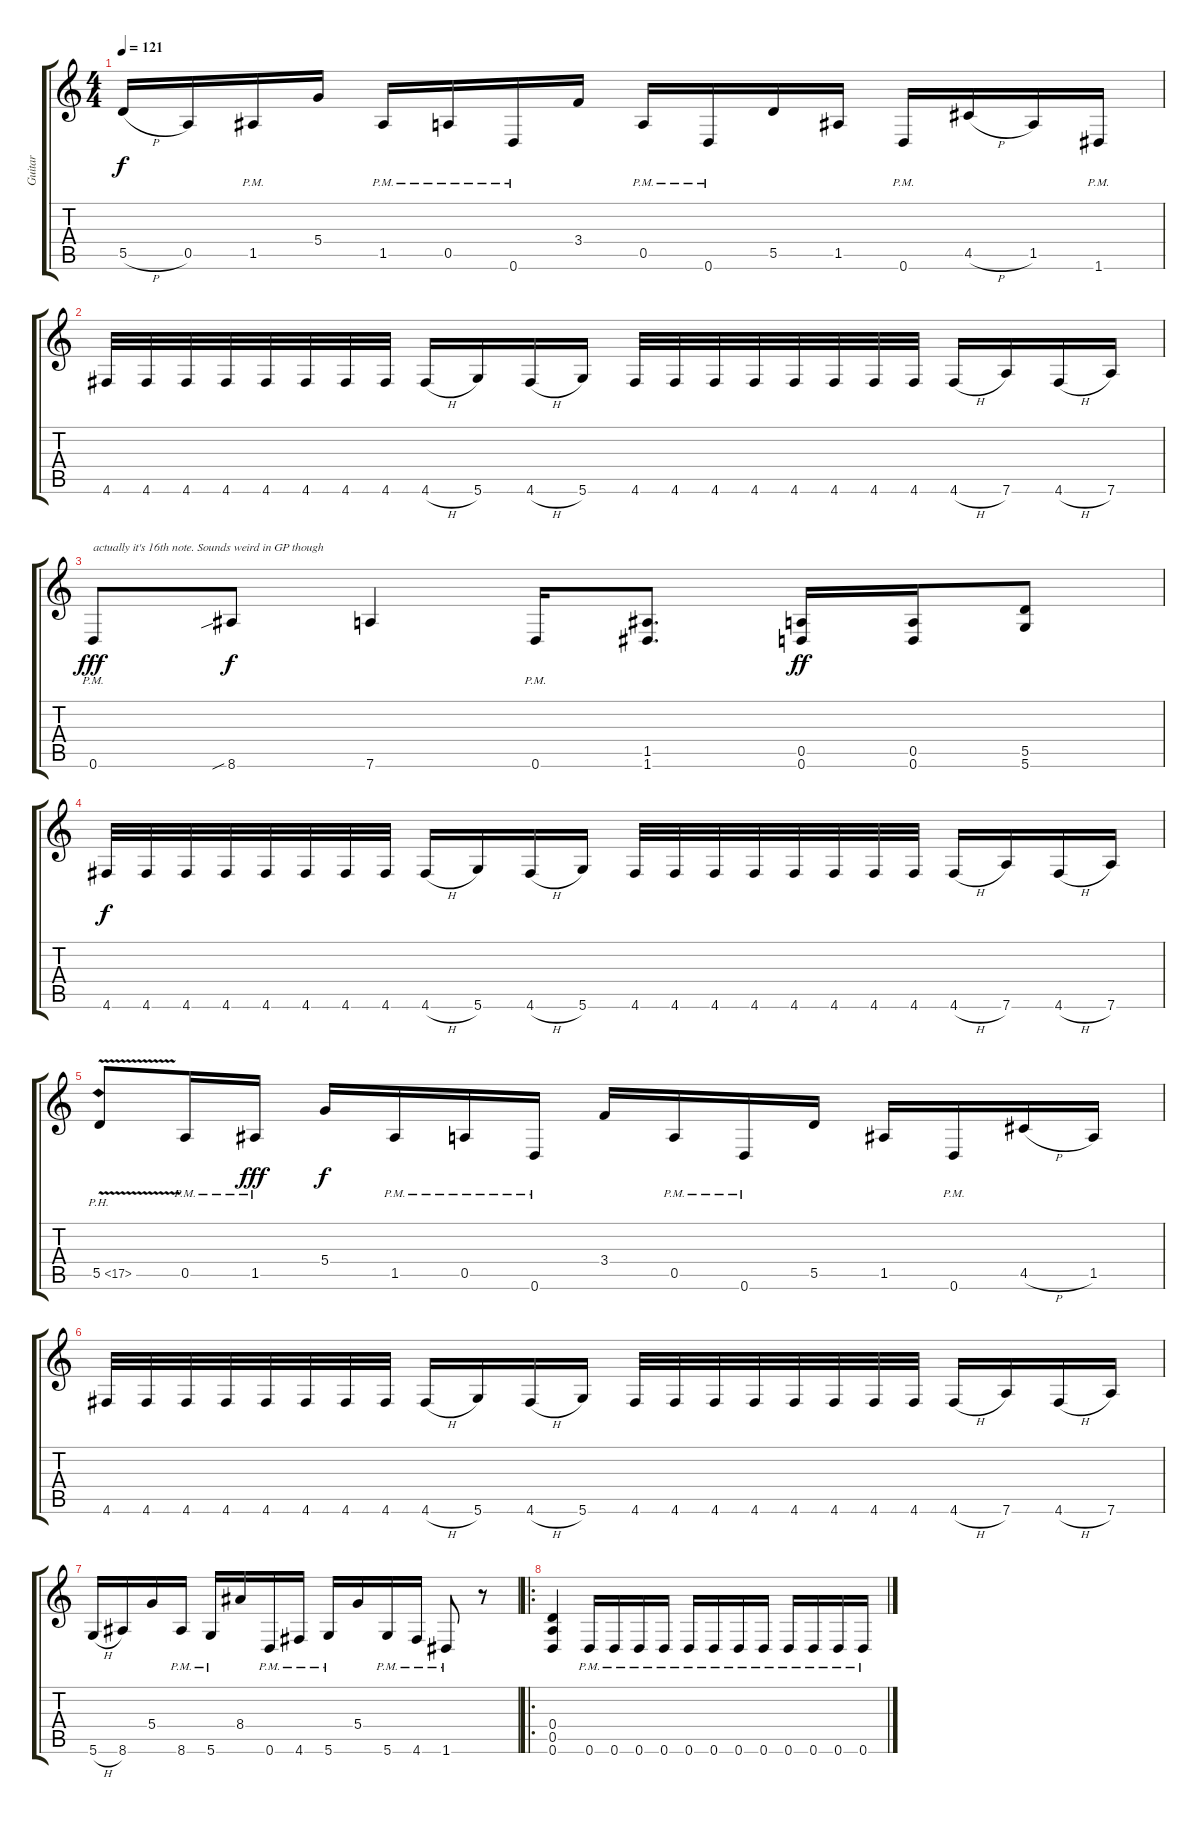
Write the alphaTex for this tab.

\track ("Guitar" "Guitar") {instrument distortionguitar}
\staff {score tabs}
\tuning (E4 B3 G3 D3 A2 D2) {hide}
\ts (4 4)
\tempo 121
\clef g2
\ks c
5.5{h}.16{dy f} 0.5.16 1.5{pm}.16 5.4.16 1.5{pm}.16 0.5{pm}.16 0.6{pm}.16 3.4.16 0.5{pm}.16 0.6{pm}.16 5.5.16 1.5.16 0.6{pm}.16 4.5{h}.16 1.5.16 1.6{pm}.16 |
4.6.32 4.6.32 4.6.32 4.6.32 4.6.32 4.6.32 4.6.32 4.6.32 4.6{h}.16 5.6.16 4.6{h}.16 5.6.16 4.6.32 4.6.32 4.6.32 4.6.32 4.6.32 4.6.32 4.6.32 4.6.32 4.6{h}.16 7.6.16 4.6{h}.16 7.6.16 |
0.6{pm}.8{txt "actually it's 16th note. Sounds weird in GP though" dy fff} 8.6{sib}.8{dy f} 7.6.4 0.6{pm}.16 (1.5 1.6).8{d} (0.5 0.6).16{dy ff} (0.5 0.6).16 (5.5 5.6).8 |
4.6.32{dy f} 4.6.32 4.6.32 4.6.32 4.6.32 4.6.32 4.6.32 4.6.32 4.6{h}.16 5.6.16 4.6{h}.16 5.6.16 4.6.32 4.6.32 4.6.32 4.6.32 4.6.32 4.6.32 4.6.32 4.6.32 4.6{h}.16 7.6.16 4.6{h}.16 7.6.16 |
5.5{ph 12 v}.8 0.5{pm}.16 1.5{pm}.16{dy fff} 5.4.16{dy f} 1.5{pm}.16 0.5{pm}.16 0.6{pm}.16 3.4.16 0.5{pm}.16 0.6{pm}.16 5.5.16 1.5.16 0.6{pm}.16 4.5{h}.16 1.5.16 |
4.6.32 4.6.32 4.6.32 4.6.32 4.6.32 4.6.32 4.6.32 4.6.32 4.6{h}.16 5.6.16 4.6{h}.16 5.6.16 4.6.32 4.6.32 4.6.32 4.6.32 4.6.32 4.6.32 4.6.32 4.6.32 4.6{h}.16 7.6.16 4.6{h}.16 7.6.16 |
5.6{h}.16 8.6.16 5.4.16 8.6{pm}.16 5.6{pm}.16 8.4.16 0.6{pm}.16 4.6{pm}.16 5.6{pm}.16 5.4.16 5.6{pm}.16 4.6{pm}.16 1.6{pm}.8 r.8 |
\ro
(0.4 0.5 0.6).4 0.6{pm}.16 0.6{pm}.16 0.6{pm}.16 0.6{pm}.16 0.6{pm}.16 0.6{pm}.16 0.6{pm}.16 0.6{pm}.16 0.6{pm}.16 0.6{pm}.16 0.6{pm}.16 0.6{pm}.16
